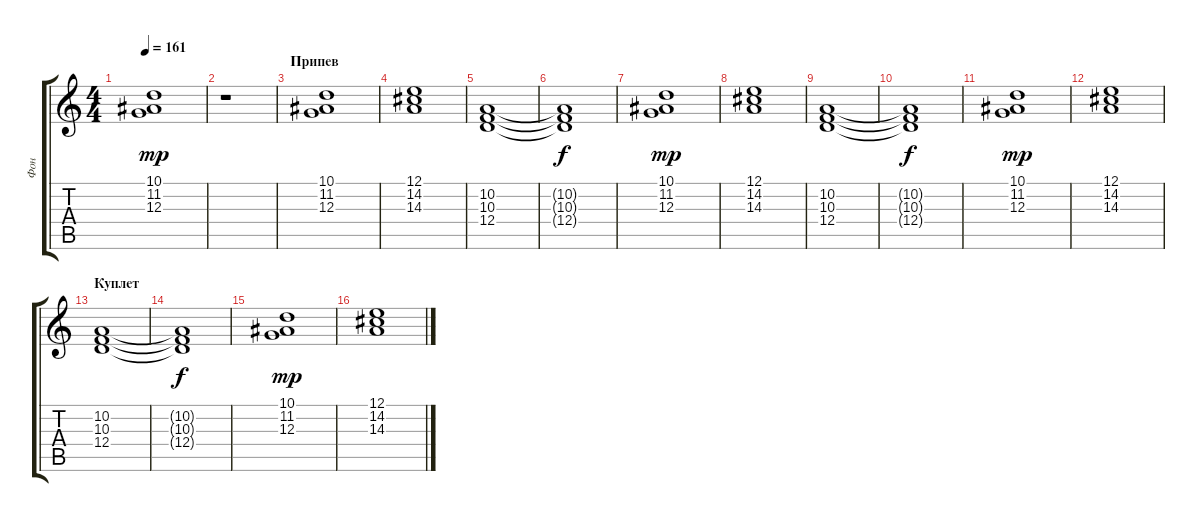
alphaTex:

\track ("Фон" "Фон") {instrument synthvoice}
\staff {score tabs}
\tuning (E4 B3 G3 D3 A2 E2) {hide}
\ts (4 4)
\tempo 161
\clef g2
\ks c
(10.1 11.2 12.3).1{dy mp} |
r.1 |
\section ("" "Припев")
(10.1 11.2 12.3).1 |
(12.1 14.2 14.3).1 |
(10.2 10.3 12.4).1 |
(10.2{t} 10.3{t} 12.4{t}).1{dy f} |
(10.1 11.2 12.3).1{dy mp} |
(12.1 14.2 14.3).1 |
(10.2 10.3 12.4).1 |
(10.2{t} 10.3{t} 12.4{t}).1{dy f} |
(10.1 11.2 12.3).1{dy mp} |
(12.1 14.2 14.3).1 |
\section ("" "Куплет")
(10.2 10.3 12.4).1 |
(10.2{t} 10.3{t} 12.4{t}).1{dy f} |
(10.1 11.2 12.3).1{dy mp} |
(12.1 14.2 14.3).1
